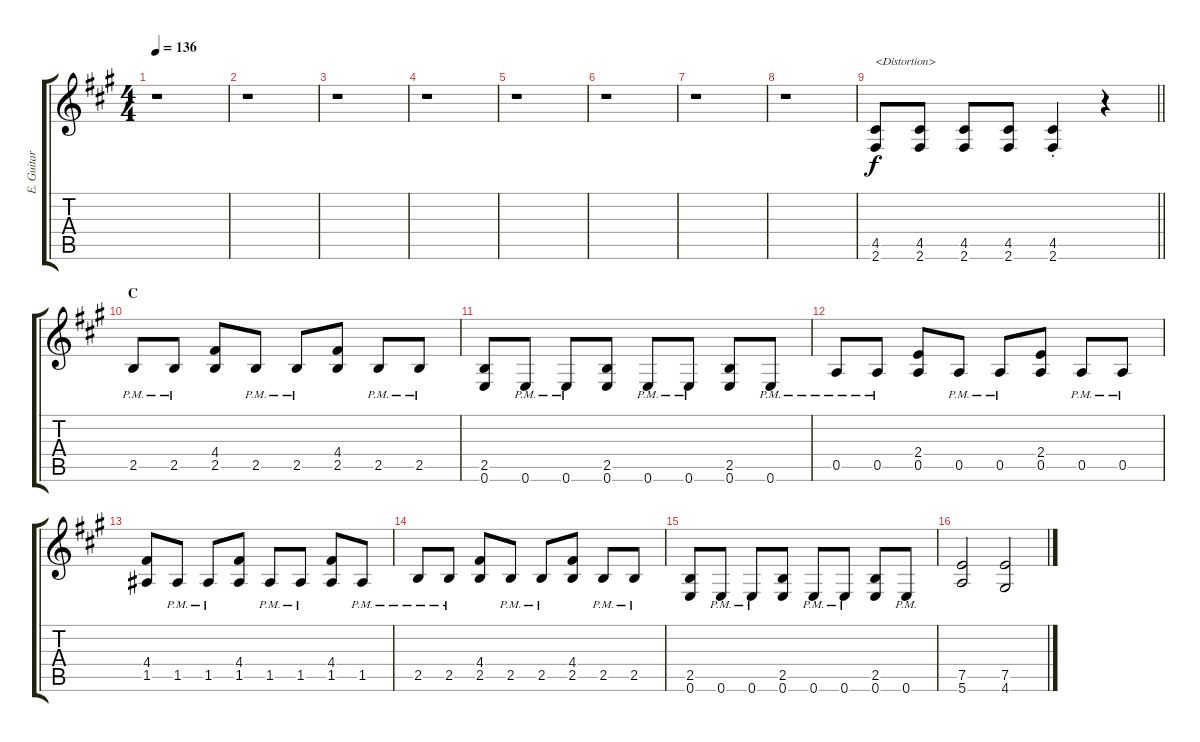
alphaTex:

\track ("E. Guitar II" "E. Guitar ") {instrument overdrivenguitar}
\staff {score tabs}
\tuning (E4 B3 G3 D3 A2 E2) {hide}
\ts (4 4)
\tempo 136
\clef g2
\ks a
r.1{dy f} |
r.1 |
r.1 |
r.1 |
r.1 |
r.1 |
r.1 |
r.1 |
\barLineRight lightlight
(4.5 2.6).8{txt "<Distortion>" instrument overdrivenguitar} (4.5 2.6).8 (4.5 2.6).8 (4.5 2.6).8 (4.5{st} 2.6{st}).4 r.4 |
\section ("" "C")
2.5{pm}.8 2.5{pm}.8 (4.4 2.5).8 2.5{pm}.8 2.5{pm}.8 (4.4 2.5).8 2.5{pm}.8 2.5{pm}.8 |
(2.5 0.6).8 0.6{pm}.8 0.6{pm}.8 (2.5 0.6).8 0.6{pm}.8 0.6{pm}.8 (2.5 0.6).8 0.6{pm}.8 |
0.5{pm}.8 0.5{pm}.8 (2.4 0.5).8 0.5{pm}.8 0.5{pm}.8 (2.4 0.5).8 0.5{pm}.8 0.5{pm}.8 |
(4.4 1.5).8 1.5{pm}.8 1.5{pm}.8 (4.4 1.5).8 1.5{pm}.8 1.5{pm}.8 (4.4 1.5).8 1.5{pm}.8 |
2.5{pm}.8 2.5{pm}.8 (4.4 2.5).8 2.5{pm}.8 2.5{pm}.8 (4.4 2.5).8 2.5{pm}.8 2.5{pm}.8 |
(2.5 0.6).8 0.6{pm}.8 0.6{pm}.8 (2.5 0.6).8 0.6{pm}.8 0.6{pm}.8 (2.5 0.6).8 0.6{pm}.8 |
(7.5 5.6).2 (7.5 4.6).2
